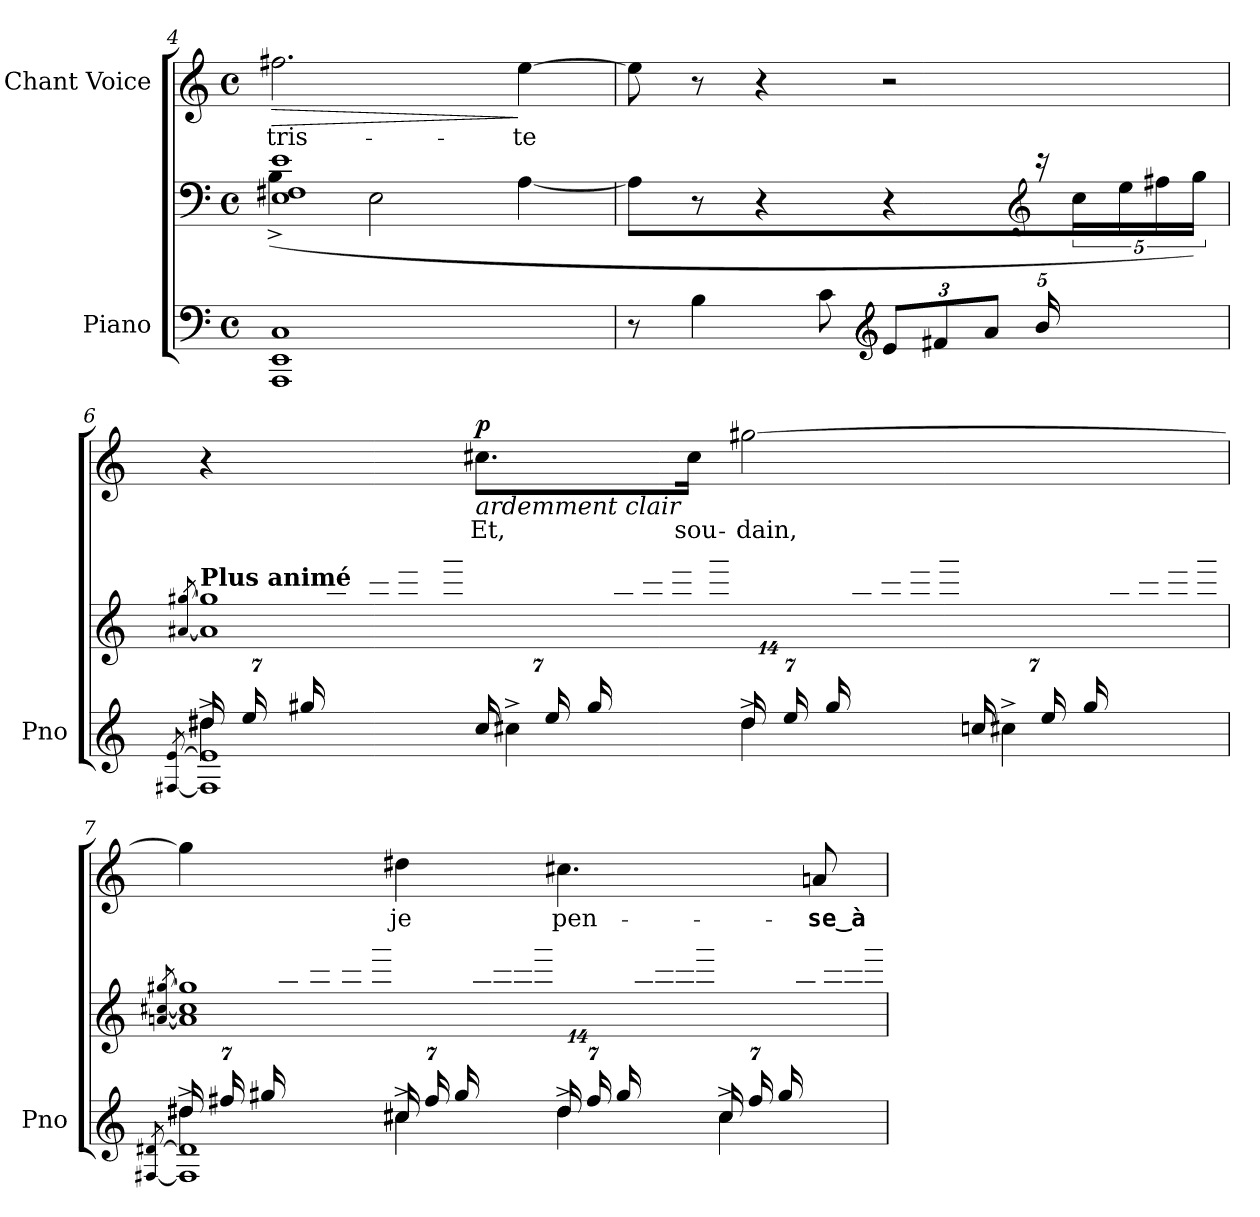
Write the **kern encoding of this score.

**kern	**kern	**dynam	**kern	**text	**dynam
*part2	*part2	*part2	*part1	*part1	*part1
*staff3	*staff2	*staff2/3	*staff1	*staff1	*staff1
*I"Piano	*	*	*I"Chant Voice	*	*
*I'Pno	*	*	*	*	*
*clefF4	*clefF4	*	*clefG2	*	*
*k[]	*k[]	*	*k[]	*	*
*M4/4	*M4/4	*	*M4/4	*	*
*met(c)	*met(c)	*	*met(c)	*	*
=4	=4	=4	=4	=4	=4
*	*^	*	*	*	*
!	!	!	!	!	!LO:LY:b	!LO:HP:b
1AAA 1EE 1C	1E 1F#X 1e	(4B^>\	.	2.ff#X\	tris-	>
.	.	2E\	.	.	.	.
!	!	!	!	!	!LO:LY:b	!
.	.	[>4A\	.	[4ee\	-te	]
=5	=5	=5	=5	=5	=5	=5
*^	*	*	*	*	*	*
8ryy	8r	8ryy	8A\]	.	8ee\]	.	.
4B\	4ryy	8r	40%27ryy	.	8r	.	.
.	.	4r	.	.	4r	.	.
8c\	8ryy	.	.	.	.	.	.
*clefG2	*	*	*	*	*	*	*
*Xbrackettup	*	*	*	*	*	*	*
12e/L	2ryy	4r	.	.	2r	.	.
12f#X/	.	.	.	.	.	.	.
12a/J	.	.	.	.	.	.	.
*	*	*clefG2	*	*	*	*	*
20b/LL	.	16r	.	.	.	.	.
5ryy	.	.	20cc\	.	.	.	.
.	.	8.ryy	.	.	.	.	.
.	.	.	20ee\	.	.	.	.
.	.	.	20ff#X\	.	.	.	.
.	.	.	20gg\JJ)	.	.	.	.
!!LO:LB:g=z
=6	=6	=6	=6	=6	=6	=6	=6
.	[<8qF#X/ [<8qe/	.	[8qa#X/ [8qgg#X/	.	.	.	.
*	*^	*	*	*	*	*	*
!	!	!	!LO:TX:a:B:t=Plus animé	!	!	!	!	!
!	!	!	!	!	!LO:DY:b	!	!	!
!	!	!	!	!	!LO:DY:n=1:b	!	!	!
(28dd#X/LLL	1F#] 1e]	4dd#^>\	14.ryy	1a#] 1gg#]	p other-dynamics	4r	.	.
28ee/	.	.	.	.	.	.	.	.
28gg#X/	.	.	.	.	.	.	.	.
7ryy	.	.	28aa#X\	.	.	.	.	.
.	.	.	28ddd#X\	.	.	.	.	.
.	.	.	28eee\	.	.	.	.	.
.	.	.	28ggg#X\JJJ)	.	.	.	.	.
!	!	!	!	!	!	!LO:TX:b:i:t=ardemment clair	!	!
!	!	!	!	!	!	!	!LO:LY:b	!LO:DY:a
(28cc/LLL	.	4cc#X^>\	14.ryy	.	.	8.cc#X\L	Et,	p
28ee/	.	.	.	.	.	.	.	.
28gg#/	.	.	.	.	.	.	.	.
7ryy	.	.	28aa#\	.	.	.	.	.
.	.	.	28ddd#\	.	.	.	.	.
.	.	.	28eee\	.	.	.	.	.
!	!	!	!	!	!	!	!LO:LY:b	!
.	.	.	.	.	.	16cc#\Jk	sou-	.
.	.	.	28ggg#\JJJ)	.	.	.	.	.
!	!	!	!	!	!	!	!LO:LY:b	!
(28dd#/LLL	.	4dd#^>\	14.ryy	.	.	[2gg#X\	-dain,	.
28ee/	.	.	.	.	.	.	.	.
28gg#/	.	.	.	.	.	.	.	.
7ryy	.	.	28aa#\	.	.	.	.	.
.	.	.	28ddd#\	.	.	.	.	.
.	.	.	28eee\	.	.	.	.	.
.	.	.	28ggg#\JJJ)	.	.	.	.	.
(28ccn/LLL	.	4cc#X^>\	14.ryy	.	.	.	.	.
28ee/	.	.	.	.	.	.	.	.
28gg#/	.	.	.	.	.	.	.	.
7ryy	.	.	28aa#\	.	.	.	.	.
.	.	.	28ddd#\	.	.	.	.	.
.	.	.	28eee\	.	.	.	.	.
.	.	.	28ggg#\JJJ)	.	.	.	.	.
!!LO:LB:g=z
=7	=7	=7	=7	=7	=7	=7	=7	=7
.	[<8qF#X/ [<8qd#X/	.	.	[<8qan/ [8qcc#X/ [8qgg#X/	.	.	.	.
(28dd#X/LLL	1F#] 1d#]	4dd#^>\	14.ryy	1a] 1cc#] 1gg#]	.	4gg#\]	.	.
28ff#X/	.	.	.	.	.	.	.	.
28gg#X/	.	.	.	.	.	.	.	.
7ryy	.	.	28aan\	.	.	.	.	.
.	.	.	28ccc#X\	.	.	.	.	.
.	.	.	28ddd#X\	.	.	.	.	.
.	.	.	28ggg#X\JJJ)	.	.	.	.	.
!	!	!	!	!	!	!	!LO:LY:b	!
(28cc#X/LLL	.	4cc#^>\	14.ryy	.	.	4dd#X\	je	.
28ff#/	.	.	.	.	.	.	.	.
28gg#/	.	.	.	.	.	.	.	.
7ryy	.	.	28aa\	.	.	.	.	.
.	.	.	28ccc#\	.	.	.	.	.
.	.	.	28ddd#\	.	.	.	.	.
.	.	.	28ggg#\JJJ)	.	.	.	.	.
!	!	!	!	!	!	!	!LO:LY:b	!
(28dd#/LLL	.	4dd#^>\	14.ryy	.	.	4.cc#X\	pen-	.
28ff#/	.	.	.	.	.	.	.	.
28gg#/	.	.	.	.	.	.	.	.
7ryy	.	.	28aa\	.	.	.	.	.
.	.	.	28ccc#\	.	.	.	.	.
.	.	.	28ddd#\	.	.	.	.	.
.	.	.	28ggg#\JJJ)	.	.	.	.	.
(28cc#/LLL	.	4cc#^>\	14.ryy	.	.	.	.	.
28ff#/	.	.	.	.	.	.	.	.
28gg#/	.	.	.	.	.	.	.	.
7ryy	.	.	28aa\	.	.	.	.	.
!	!	!	!	!	!	!	!LO:LY:b	!
.	.	.	.	.	.	8an/	-se‿à	.
.	.	.	28ccc#\	.	.	.	.	.
.	.	.	28ddd#\	.	.	.	.	.
.	.	.	28ggg#\JJJ)	.	.	.	.	.
*v	*v	*v	*	*	*	*	*	*
*	*v	*v	*	*	*	*
=	=	=	=	=	=
*-	*-	*-	*-	*-	*-
